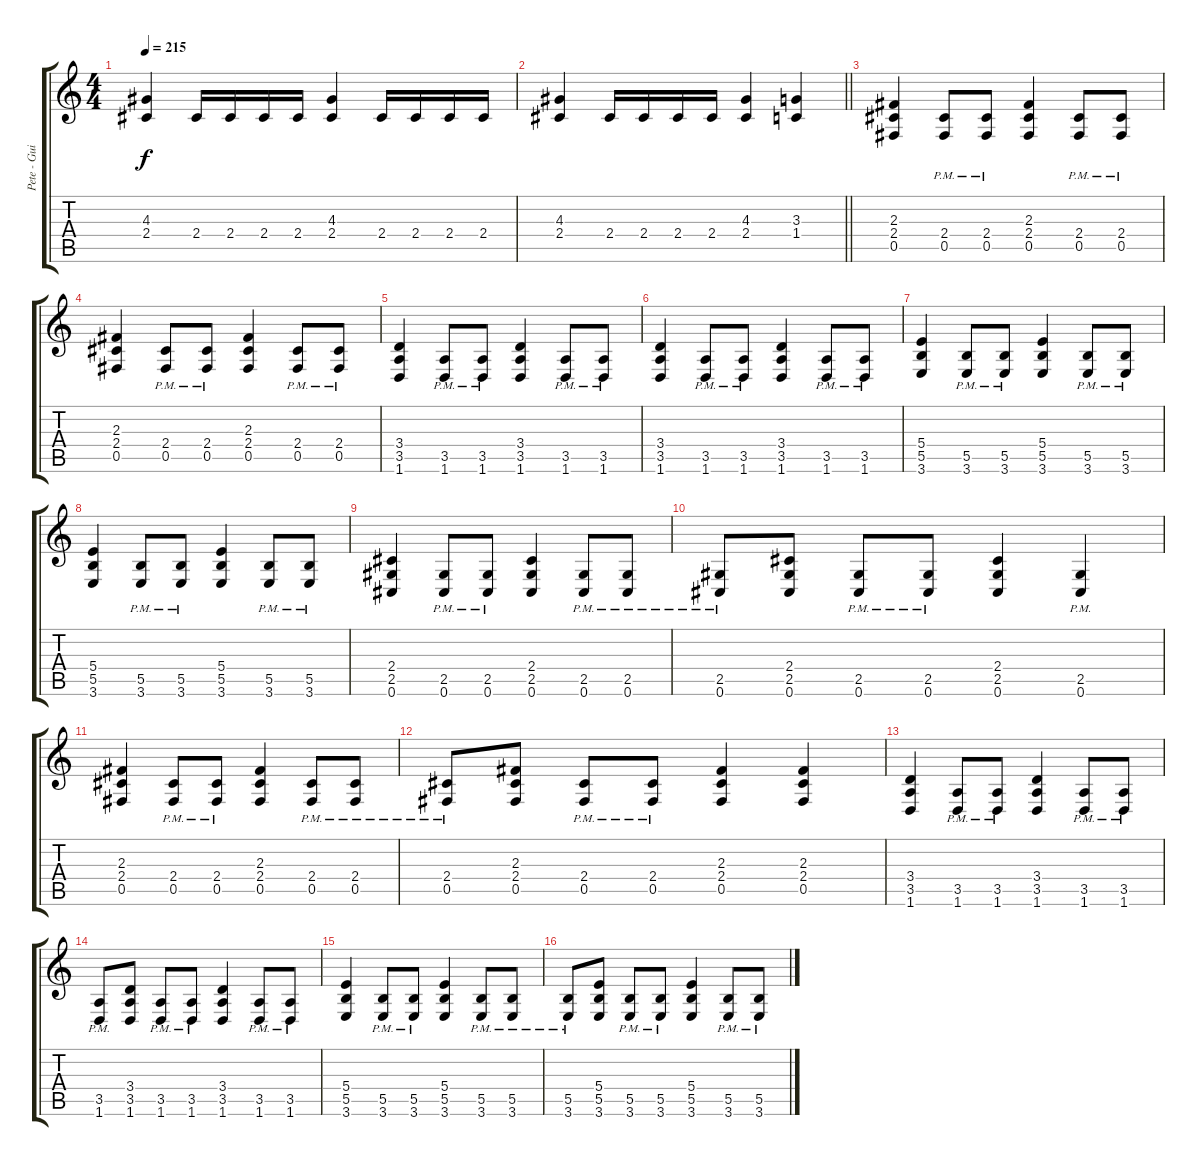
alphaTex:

\track ("Pete - Guitar 2" "Pete - Gui") {instrument distortionguitar}
\staff {score tabs}
\tuning (Db4 Ab3 E3 B2 Gb2 Db2) {hide}
\ts (4 4)
\tempo 215
\clef g2
\ks c
(4.3 2.4).4{dy f} 2.4.16 2.4.16 2.4.16 2.4.16 (4.3 2.4).4 2.4.16 2.4.16 2.4.16 2.4.16 |
\barLineRight lightlight
(4.3 2.4).4 2.4.16 2.4.16 2.4.16 2.4.16 (4.3 2.4).4 (3.3 1.4).4 |
\section ("" "")
(2.3 2.4 0.5).4 (2.4{pm} 0.5{pm}).8 (2.4{pm} 0.5{pm}).8 (2.3 2.4 0.5).4 (2.4{pm} 0.5{pm}).8 (2.4{pm} 0.5{pm}).8 |
(2.3 2.4 0.5).4 (2.4{pm} 0.5{pm}).8 (2.4{pm} 0.5{pm}).8 (2.3 2.4 0.5).4 (2.4{pm} 0.5{pm}).8 (2.4{pm} 0.5{pm}).8 |
(3.4 3.5 1.6).4 (3.5{pm} 1.6{pm}).8 (3.5{pm} 1.6{pm}).8 (3.4 3.5 1.6).4 (3.5{pm} 1.6{pm}).8 (3.5{pm} 1.6{pm}).8 |
(3.4 3.5 1.6).4 (3.5{pm} 1.6{pm}).8 (3.5{pm} 1.6{pm}).8 (3.4 3.5 1.6).4 (3.5{pm} 1.6{pm}).8 (3.5{pm} 1.6{pm}).8 |
(5.4 5.5 3.6).4 (5.5{pm} 3.6{pm}).8 (5.5{pm} 3.6{pm}).8 (5.4 5.5 3.6).4 (5.5{pm} 3.6{pm}).8 (5.5{pm} 3.6{pm}).8 |
(5.4 5.5 3.6).4 (5.5{pm} 3.6{pm}).8 (5.5{pm} 3.6{pm}).8 (5.4 5.5 3.6).4 (5.5{pm} 3.6{pm}).8 (5.5{pm} 3.6{pm}).8 |
(2.4 2.5 0.6).4 (2.5{pm} 0.6{pm}).8 (2.5{pm} 0.6{pm}).8 (2.4 2.5 0.6).4 (2.5{pm} 0.6{pm}).8 (2.5{pm} 0.6{pm}).8 |
(2.5{pm} 0.6{pm}).8 (2.4 2.5 0.6).8 (2.5{pm} 0.6{pm}).8 (2.5{pm} 0.6{pm}).8 (2.4 2.5 0.6).4 (2.5{pm} 0.6{pm}).4 |
(2.3 2.4 0.5).4 (2.4{pm} 0.5{pm}).8 (2.4{pm} 0.5{pm}).8 (2.3 2.4 0.5).4 (2.4{pm} 0.5{pm}).8 (2.4{pm} 0.5{pm}).8 |
(2.4{pm} 0.5{pm}).8 (2.3 2.4 0.5).8 (2.4{pm} 0.5{pm}).8 (2.4{pm} 0.5{pm}).8 (2.3 2.4 0.5).4 (2.3 2.4 0.5).4 |
(3.4 3.5 1.6).4 (3.5{pm} 1.6{pm}).8 (3.5{pm} 1.6{pm}).8 (3.4 3.5 1.6).4 (3.5{pm} 1.6{pm}).8 (3.5{pm} 1.6{pm}).8 |
(3.5{pm} 1.6{pm}).8 (3.4 3.5 1.6).8 (3.5{pm} 1.6{pm}).8 (3.5{pm} 1.6{pm}).8 (3.4 3.5 1.6).4 (3.5{pm} 1.6{pm}).8 (3.5{pm} 1.6{pm}).8 |
(5.4 5.5 3.6).4 (5.5{pm} 3.6{pm}).8 (5.5{pm} 3.6{pm}).8 (5.4 5.5 3.6).4 (5.5{pm} 3.6{pm}).8 (5.5{pm} 3.6{pm}).8 |
(5.5{pm} 3.6{pm}).8 (5.4 5.5 3.6).8 (5.5{pm} 3.6{pm}).8 (5.5{pm} 3.6{pm}).8 (5.4 5.5 3.6).4 (5.5{pm} 3.6{pm}).8 (5.5{pm} 3.6{pm}).8
